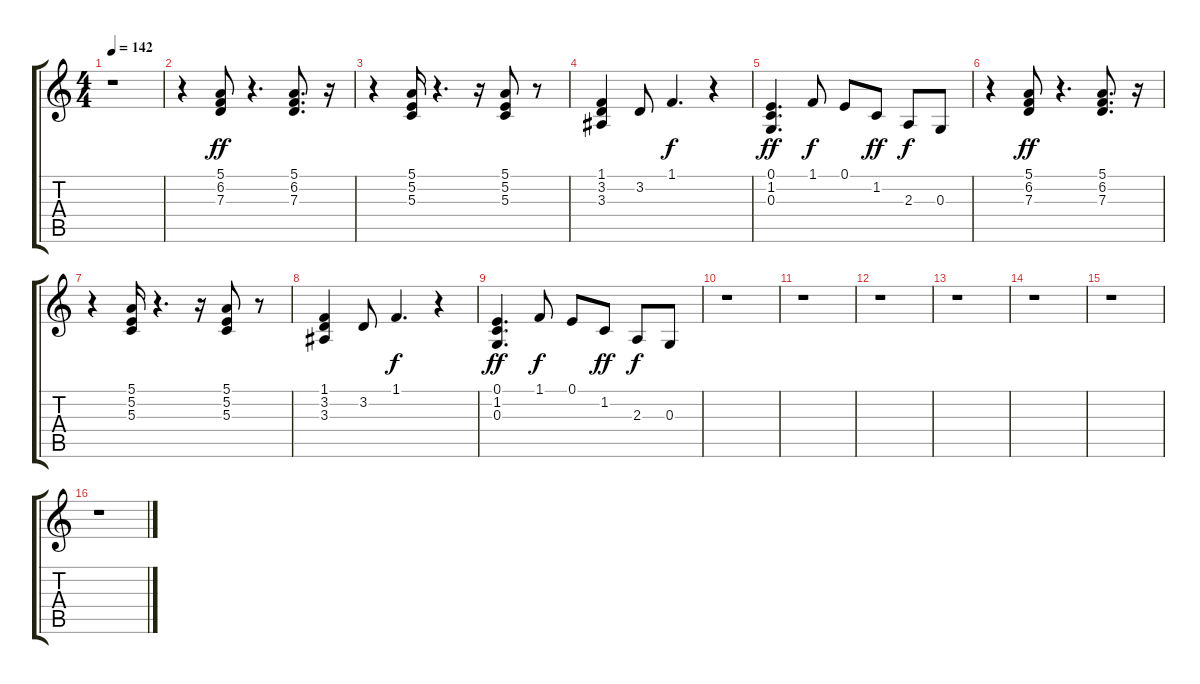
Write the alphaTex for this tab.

\track "" {instrument honkytonkpiano}
\staff {score tabs}
\tuning (E4 B3 G3 D3 A2 E2) {hide}
\ts (4 4)
\tempo 142
\clef g2
\ks c
r.1{dy f} |
r.4 (5.1 6.2 7.3).8{dy ff} r.4{d} (5.1 6.2 7.3).8{d} r.16 |
r.4 (5.1 5.2 5.3).16 r.4{d} r.16 (5.1 5.2 5.3).8 r.8 |
(1.1 3.2 3.3).4 3.2.8 1.1.4{d dy f} r.4 |
(0.1 1.2 0.3).4{d dy ff} 1.1.8{dy f} 0.1.8 1.2.8{dy ff} 2.3.8{dy f} 0.3.8 |
r.4 (5.1 6.2 7.3).8{dy ff} r.4{d} (5.1 6.2 7.3).8{d} r.16 |
r.4 (5.1 5.2 5.3).16 r.4{d} r.16 (5.1 5.2 5.3).8 r.8 |
(1.1 3.2 3.3).4 3.2.8 1.1.4{d dy f} r.4 |
(0.1 1.2 0.3).4{d dy ff} 1.1.8{dy f} 0.1.8 1.2.8{dy ff} 2.3.8{dy f} 0.3.8 |
r.1 |
r.1 |
r.1 |
r.1 |
r.1 |
r.1 |
r.1
